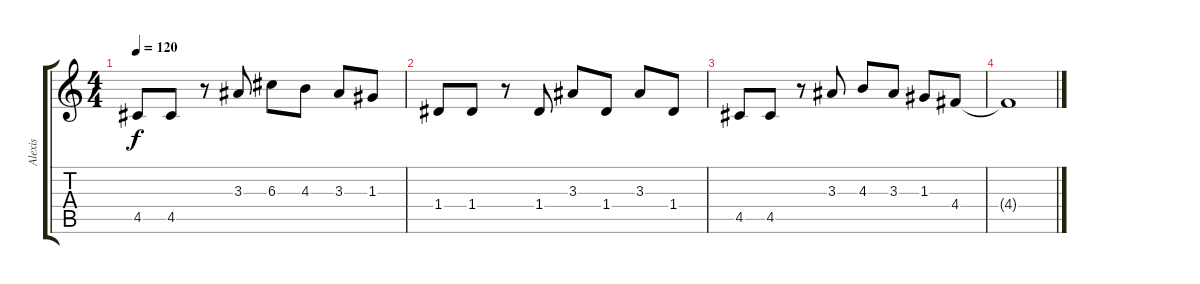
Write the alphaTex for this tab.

\track ("Alexis" "Alexis") {instrument distortionguitar}
\staff {score tabs}
\tuning (E4 B3 G3 D3 A2 E2) {hide}
\ts (4 4)
\tempo 120
\clef g2
\ks c
4.5.8{dy f} 4.5.8 r.8 3.3.8 6.3.8 4.3.8 3.3.8 1.3.8 |
1.4.8 1.4.8 r.8 1.4.8 3.3.8 1.4.8 3.3.8 1.4.8 |
4.5.8 4.5.8 r.8 3.3.8 4.3.8 3.3.8 1.3.8 4.4.8 |
4.4{t}.1
